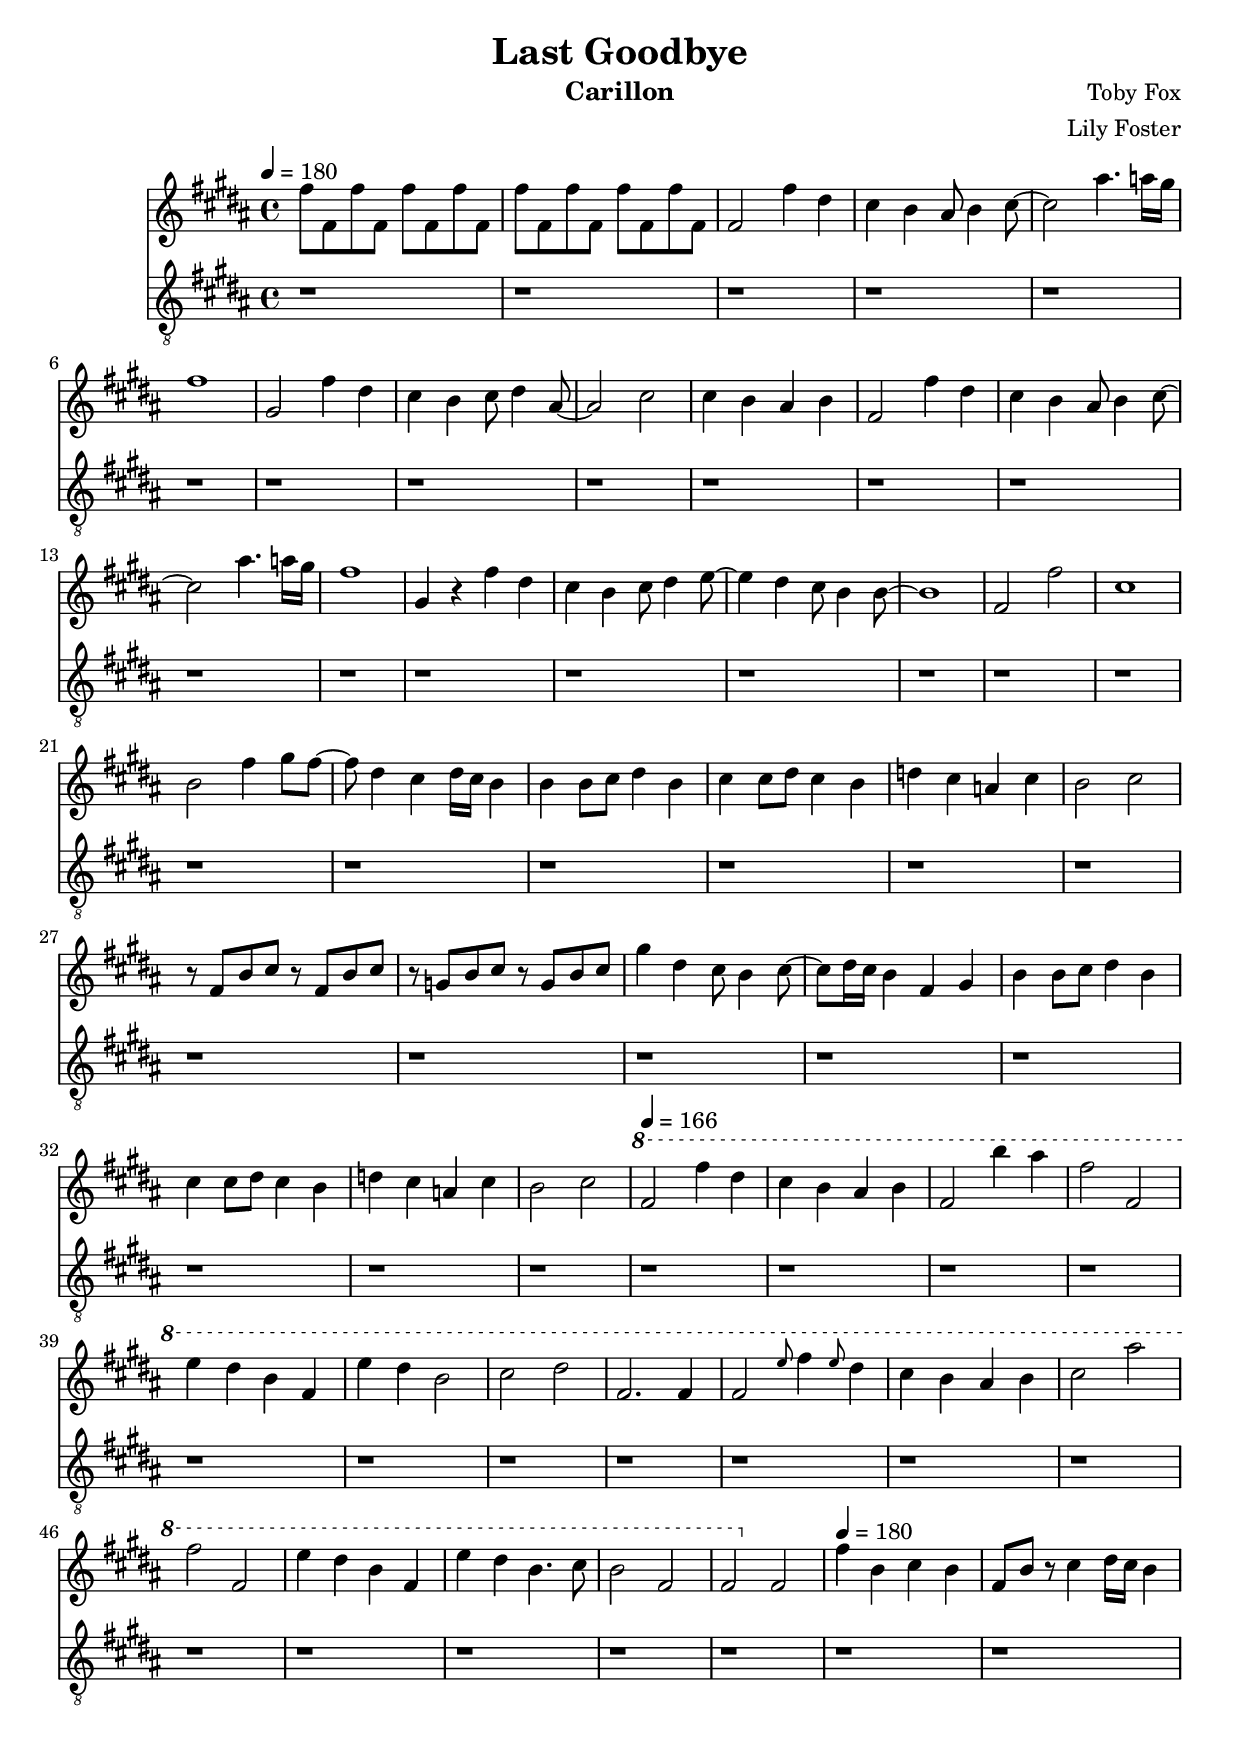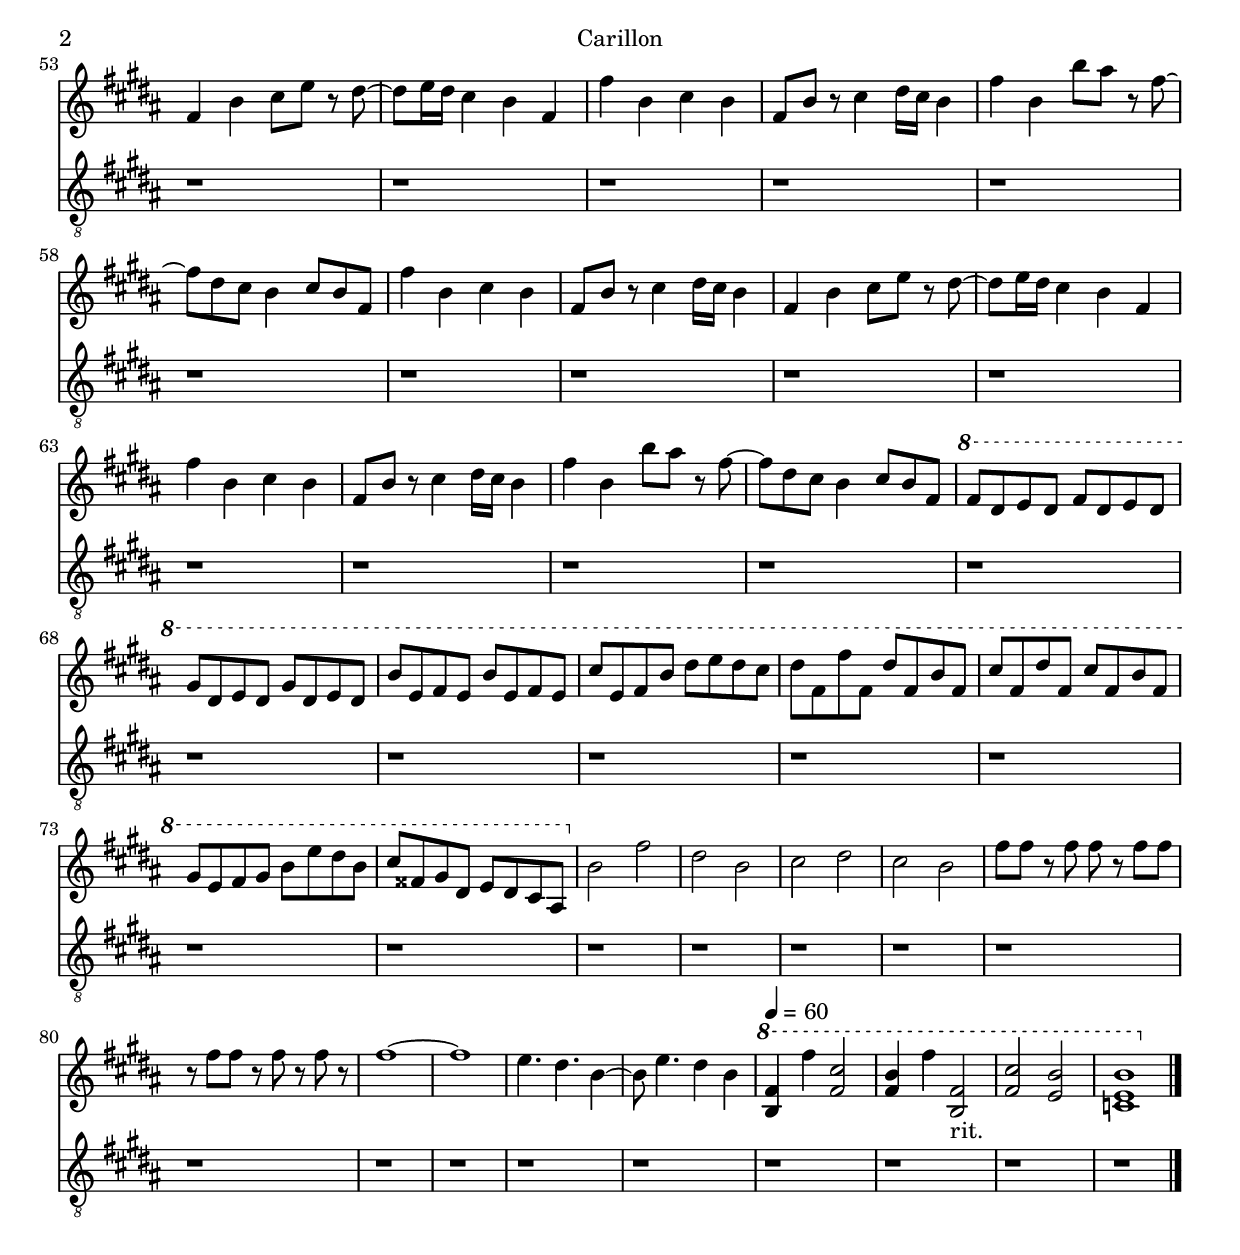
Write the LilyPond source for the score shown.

\version "2.22.2"
%
% Copyright (C) 2008--2020 NICTA
% Author: Peter Chubb <peter.chubb AT nicta.com.au>
%
% Modified by Lily Foster <lily@lily.flowers> for arpeggiating chords
%
%
%  This program is free software; you can redistribute it and/or modify
%  it under the terms of the GNU General Public License, version 3,
%  as published by the Free Software Foundation.
%
%  WARNING: this file under GPLv3 only, not GPLv3+
%
%  This program is distributed in the hope that it will be useful,
%  but WITHOUT ANY WARRANTY; without even the implied warranty of
%  MERCHANTABILITY or FITNESS FOR A PARTICULAR PURPOSE.
%  See the GNU General Public License for more details.  It is
%  available in the Lilypond source tree, or at
%  http://www.gnu.org/licenses/gpl-3.0.html
%
% This script tries to make MIDI output from LilyPond a little more realistic.
% It tries to take articulations (slurs, staccato, etc) into account, by
% replacing notes  with sequential music of suitably time-scaled note plus
% skip.
%
% Trills, turns, mordents and pralls are expanded with rallentendo
% and accelerando taken into account.
%
% As my scheme knowledge is poor (I was teaching myself as I went), there
% is much scope for improvement.

% See: http://nicta.com.au/people/chubbp/articulate for additional
% information about how the articulate function works.

%%% Supported items:
% Articulations on a single note (staccato, staccatissimo, portato, tenuto).
% Slurs and phrasing slurs.
% Ornaments (i.e. mordents, trills, turns).
% Rallentando, accelerando, ritard and 'a tempo'.
%
% Please refer to 'MIDI output' (Section 3.5) in the Notation Reference
% Manual for a more detailed list of supported items.

%%% Technical Details:
% * Any note not under a slur or phrasing slur, and not marked with an
%   explicit articulation, is shortened by ac:normalFactor (default 7/8).
%   (Shortening a note means replacing the note with a note of a smaller
%   duration, and a rest to make up for the difference between the durations
%   of the original and the shortened note.)
% * Notes marked with articulations are shortened by factors specific to the
%   articulation as follows:
%     staccato       not under a slur: ac:staccatoFactor (default 1/2)
%                    under a slur: ac:portatoFactor (default 3/4)
%     staccatissimo  ac:staccatissimoFactor (default 1/4)
%     portato        ac:portatoFactor (default 3/4)
%     tenuto         ac:tenutoFactor (default 1/1 - by default, notes marked
%                                     tenuto are not shortened)
% * Appoggiaturas are made to take half the value of the note following,
%   without taking dots into account (so in \appoggiatura c8 d2. the c
%   will take the time of a crotchet).
% * Trills and turns are expanded. The algorithm tries to choose notes
%   within the time of the current tempo that lead to each twiddle being
%   around 1/8 seconds; this can be adjusted with the ac:maxTwiddleTime
%   variable.
% * Rall, poco rall and a tempo are observed. It'd be fairly trivial to
%   make accel. and stringendo and so on work too.

%
%%%USAGE
% In the \score section do:
% \expand <<
%       all the rest of the score
% >>
% or use the lilywrap script.
%
% TO DO:
%
% * Dynamics.
%   * Fix quantisation for dynamics on single note (replace note
%     with tied 128th notes?) -- started, needs work.
%   * Make \fp do the right thing (loud start, then quiet).
%
% * Inegalite.  Notes on-beat steal time from notes off-beat.
%   Degree of stealing is a parameter: from 1.0 (straight)
%   to 1.5 (extreme swing).  Also fix tenuto to use this.
%
% * add accel (to match rall), and molto rall. I've never seen
%   molto accel but some composer somewhere has probably used it.
%
% * Fermata, and Fermata Lunga
% * Add more synonyms for accel and rall: rit ritard stringendo
%
% * Phrasing.
%   * Rall at end of piece
%   * Very slight accel into a phrase, rall out of it.
%   * Dynamics during a phrase????  unclear how these should be in
%     the general case
%
% * Trill algorithm needs work.
%
% * Cope with more ornaments/articulations.
%    inverted-turns, etc.
%   -- accent needs better control of dynamics.
%   -- Handling of generic ornaments (in lily, `\stopped'; in
%               most early music:  ornament this note (trill, turn
%               or mordent as the player wishes))

% * Automatic gruppetto at end of trill; better handling of
%      initial/final grace notes on trill

% * Automatic ornaments.
%   * Spot cadences and ornament
%   * Look for quaver-dotted note for trills, for example.
%   * Fill in steps. (Needs lookahead/lookbehind.)
% * `afterturn' -- a turn after the start of a note.
% * accidentals for trills and turns

% CHANGELOG
%  * Heikki Tauriainen: handle also the \portato articulation (both as an
%    explicit articulation, and as the articulation to use for slurred
%    notes marked \staccato).
%  * David Kastrup: remove redefinitions of \afterGrace and \appoggiatura
%    and let their actions be performed when \articulate is called by
%    recognizing and replacing LilyPond's default code for these constructs.
%    Cf issue 4517 in LilyPond's tracker.
%  * David Kastrup: basic 2.15.28 compatibility by using event-chord-wrap!
%    This should really be done by rewriting the code more thoroughly.
%  * From Iain Nicol: appoggiatura timings were out; add staccatissimo; fix
%    trillSpanner endpoints.
%  * Also handle Breathing events (by throwing them away).  This isn't ideal;
%    one should really shorten the note before a little.  But I don't know
%    how to do lookahead in scheme.
%  * Also ignore explicit line breaks.
%  * Add Mordents (reported by Patrick Karl)
%  * Thomas Morley: extend unfold-repeats to reflect the possibility to
%    customize its effect to user-settable repeat-types. Here the most general
%    setting is hard-coded, resulting in unchanged behaviour.
%  * Lily Foster: add functionality to arpeggiate chords and rename to
%    expand to avoid name clashes with the articulate script

\version "2.22.2"

#(use-modules (srfi srfi-1))
#(use-modules (srfi srfi-11))
#(use-modules (ice-9 debug))
#(use-modules (scm display-lily))

% PARAMETERS
% How much to compress notes marked Staccato.  CPE Bach says `as short as
% may conveniently be played, as if the keys were too hot to touch'.
% Most modern sources say 1/2 the notated length of a note.
#(define ac:staccatoFactor '(1 . 2))

% How much to compress notes marked staccatissimo.
#(define ac:staccatissimoFactor '(1 . 4))

% Shortening factor for notes marked portato (or slurred notes marked
% staccato).
#(define ac:portatoFactor '(3 . 4))

% And tenuto (if we ever implement time stealing, this should be >1.0)
#(define ac:tenutoFactor '(1 . 1))

% How much to articulate normal notes.  CPE Bach says 1/2 (and
% staccato should be `as short as may conveniently be played') but this
% sounds too short for modern music.  7/8 sounds about right.
#(define ac:normalFactor '(7 . 8))

% How much to slow down for a rall. or a poco rall.
% (or speed up for accel or poco accel)
#(define ac:rallFactor (ly:make-moment 60/100)) % 40% slowdown
#(define ac:pocoRallFactor (ly:make-moment 90/100)) % 10% slowdown

% The absolute time for a twiddle in a trill, in minutes.
% Start with 1/4 seconds == 1/240 minutes
#(define ac:maxTwiddleTime (ly:make-moment 1/240))

% How long ordinary grace notes should be relative to their notated
% duration.  9/40 is LilyPond's built-in behaviour for MIDI output
% (though the notation reference says 1/4).
#(define ac:defaultGraceFactor 9/40)

% What proportion of an ordinary grace note's time should be stolen
% from preceding notes (as opposed to stealing from the principal note).
% Composers' intentions for this vary.  Taking all from the preceding
% notes is LilyPond's built-in behaviour for MIDI output.
#(define ac:defaultGraceBackwardness 1)


% Internal variables, don't touch.
% (should probably be part of a context somehow)

% Whether to slur, or not
#(define ac:inSlur #f)
#(define ac:inPhrasingSlur #f)

% Whether the current noteevent is in a trill spanner
#(define ac:inTrill #f)

% assume start in C major.  Key change events override this.
% Could get from context, but don't know how.
#(define ac:current-key (make-music
          'KeyChangeEvent
          'tonic
          (ly:make-pitch -1 0 0)
          'pitch-alist
          (list (cons 0 0)
                (cons 1 0)
                (cons 2 0)
                (cons 3 0)
                (cons 4 0)
                (cons 5 0)
                (cons 6 0))))


#(define ac:currentTempo (ly:make-moment 15/1)) % 4 = 60, measured wholes per minute
#(define ac:lastTempo ac:currentTempo) % for 'a tempo' or 'tempo I'

% The duration of the current note.  Start at a crotchet
% for no good reason.
#(define ac:currentDuration (ly:make-duration 2 0 1/1))

% Amount of musical time (in whole notes) that we need to steal from the
% next events seen.
#(define ac:stealForward 0)

% List of events in the output so far, in reverse order, from which we can
% steal time.
#(define ac:eventsBackward '())

% Log events for the backward chain.
#(define (ac:logEventsBackward music)
  (music-map
   (lambda (m)
    (case (ly:music-property m 'name)
     ((EventChord)
      (set! ac:eventsBackward (cons m ac:eventsBackward))
      m)
     ((BarCheck SkipMusic)
      (let ((wm (make-sequential-music (list m))))
       (set! ac:eventsBackward (cons wm ac:eventsBackward))
       wm))
     (else
      m)))
   music))

% Steal time from the backward chain.  Adds to ac:stealForward (with a
% warning) if it couldn't backward-steal all that was desired.
#(define (ac:stealTimeBackward tosteal)
  (if (<= tosteal 0)
   #t
   (if (null? ac:eventsBackward)
    (begin
     (ly:warning (_ "articulation failed to steal ~a note backward at beginning of music; stealing forward instead") tosteal)
     (set! ac:stealForward (+ ac:stealForward tosteal)))
    (let*
     ((lastev (car ac:eventsBackward))
      (levlen (ly:moment-main (ly:music-length lastev))))
     (if (< tosteal levlen)
      (begin
       (ly:music-compress lastev (ly:make-moment (/ (- levlen tosteal) levlen)))
       #t)
      (begin
       (if (any (lambda (z) (eq? 'NoteEvent (ly:music-property z 'name)))
                (ly:music-property lastev 'elements))
        (ly:warning (_ "stealing the entirety of a note's time")))
       (set! (ly:music-property lastev 'elements) '())
       (set! ac:eventsBackward (cdr ac:eventsBackward))
       (ac:stealTimeBackward (- tosteal levlen))))))))

% Debugging: display a moment plus some text.
% Returns its moment argument so can be used in-line.
#(define (display-moment  text m)
  (display text)
  (display (list (ly:moment-main-numerator m) "/" (ly:moment-main-denominator m)))
  m
)

% Track tempo (and maybe later, other context properties)
% as they change.  Needs to better cope with saving only Tempo I,
% otherwise "a tempo" goes back to the tempo before the last change.
#(define (ac:adjust-props sym music)
  (case sym
   ((tempoWholesPerMinute)
    (set! ac:currentTempo (ly:music-property music 'value))
    (set! ac:lastTempo ac:currentTempo)
  )))

% Raise note one step in the current diatonic scale.
#(define (ac:up note)
  (let* ((pitch (ly:music-property note 'pitch))
         (notename (ly:pitch-notename pitch))
         (new-notename (if (eqv? notename 6) 0 (+ 1 notename)))
         (alterations (ly:music-property ac:current-key 'pitch-alist))
         (new-alteration (cdr (assq new-notename alterations)))
         (new-octave (if (eqv? new-notename 0) (+ 1 (ly:pitch-octave pitch))
                      (ly:pitch-octave pitch)))
       )
   (set! (ly:music-property note 'pitch)(ly:make-pitch new-octave new-notename new-alteration))))


% Lower note one step in the current diatonic scale.
#(define (ac:down note)
  (begin  (let* ((pitch (ly:music-property note 'pitch))
         (notename (ly:pitch-notename pitch))
         (new-notename (if (eqv? notename 0) 6 (- notename 1)))
         (alterations (ly:music-property ac:current-key 'pitch-alist))
         (new-alteration (cdr (assq new-notename alterations)))
         (new-octave (if (eqv? new-notename 6) (- (ly:pitch-octave pitch) 1)
                      (ly:pitch-octave pitch)))
       )
   (set! (ly:music-property note 'pitch)(ly:make-pitch new-octave new-notename new-alteration))))
)

% Shorten a note, and save the note's original duration in ac:currentDuration
#(define (ac:articulate-one-note m fraction)
  "Replace m with m*fraction"
  (if  (eq? 'NoteEvent (ly:music-property m 'name))
   (let*
    ((dur (ly:music-property m 'duration))
     (l (ly:duration-log dur))
     (d (ly:duration-dot-count dur))
     (factor (ly:duration-factor dur))
     (num (car fraction))
     (denom (cdr fraction)))
    (begin
     (set! ac:currentDuration dur)
     (set! (ly:music-property m 'duration)
      (ly:make-duration l d
       (* num (car factor))
       (* denom (cdr factor))))))
   m))

% helper routine to set duration.
#(define (ac:setduration music duration)
  "Set a note's duration."
  (let ((eventtype (ly:music-property music 'name)))
   (if
    (or
     (eq? eventtype 'NoteEvent)
     (eq? eventtype 'RestEvent)
     (eq? eventtype 'SkipEvent))
    (set! (ly:music-property music 'duration) duration))))

% Add an articulation event to a note.
% Used in afterGrace to mark all notes as tenuto, so they're not shortened
#(define (ac:add-articulation type music)
    (music-map (lambda (m)
                (if (eq? 'EventChord (ly:music-property m 'name))
                 (set! (ly:music-property m 'elements)
                  (append (ly:music-property m 'elements)
                   (list (make-music 'ArticulationEvent 'articulation-type type)))))
                m)
     music))

% Convert a long note to an equivalent set of short notes, tied together.
% This is needed to get smooth dynamics changes.
% Need to deal properly with stuff other than the notes (dynamics, markup etc)
% Still experimental, so disabled for now.
#(define (ac:to128 music) music)

#(define (ac:to128_disabled music)
  (if (or (eq? 'SkipEvent (ly:music-property music 'name))
        (eq? 'NoteEvent (ly:music-property music 'name)))
   (let* ((dur (ly:music-property music 'duration))
          (log2 (ly:duration-log dur))
         (shiftcount (- 6 log2))
         (lastm (ly:music-deep-copy (shift-duration-log music shiftcount 0))))
   (set! (ly:music-property music 'elements)
    (cons (make-music 'TieEvent) (ly:music-property music 'elements)))
   (make-sequential-music (list
                           (make-repeat "unfold" (1- (expt 2 shiftcount))
                            (make-sequential-music (list music)) '())
                           lastm)))
 music))


% absolute time in minutes of a length of music, as a rational number (moment)
#(define (ac:abstime music)
  (ly:moment-div (ly:music-length music) ac:currentTempo))

% convert absolute time (in minutes) to a moment in the current tempo
#(define (ac:abs->mom m)
  (ly:moment-mul m ac:currentTempo))


% a moment that is ac:maxTwiddletime seconds at the current tempo.
#(define (ac:targetTwiddleTime)
  (ac:abs->mom ac:maxTwiddleTime))


% Nearest twiddletime (in minutes) achievable with power-of-2 divisions of
% the original music.  (twiddletime is the time for one pair of notes
% in a trill)
% If the music has a precomputed twiddletime (e.g., from \afterGrace) use that.
#(define (ac:twiddletime music)
  (let* ((tr (filter (lambda (x)
                     (and (eq? 'ArticulationEvent (ly:music-property x 'name))
                      (string= "trill" (ly:music-property x 'articulation-type))))
              (ly:music-property music 'elements)))
         (pre-t (if (pair? tr) (ly:music-property (car tr) 'twiddle)
                 '()))
         (hemisemimom (ly:make-moment 1/64))
         (t (ac:targetTwiddleTime)))
   (if (ly:moment? pre-t)
    pre-t
    hemisemimom)))



% Note: I'm assuming early music practice of starting on the auxiliary note.
% Needs to add gruppetto if it's a long trill (TODO)
#(define (ac:trill music)
  " Replace music with time-compressed repeats of the music,
    maybe accelerating if the length is longer than a crotchet "
  (let* ((hemisemidur (ly:make-duration 5 0 1/1))
         (orig-len  (ly:music-length music))
         (t (ac:twiddletime music))
         (uppernote '())
         (note_moment (ly:moment-mul t (ly:make-moment 1/2)))
         (c1 (ly:moment-div orig-len t))
         (c2 (inexact->exact
              (round (/ (ly:moment-main-numerator c1)
                      (* 2 (ly:moment-main-denominator c1))))))
         (count (if (< c2 2) 2 c2)))

   (set! (ly:music-property music 'elements)
    (filter (lambda (y) (eq? 'NoteEvent (ly:music-property y 'name)))
     (ly:music-property music 'elements)))
   (map (lambda (y) (ac:setduration y hemisemidur))
    (ly:music-property music 'elements))
   (set! uppernote (ly:music-deep-copy music))
   (map ac:up
    (filter
     (lambda (z) (eq? 'NoteEvent (ly:music-property z 'name)))
     (ly:music-property uppernote 'elements)))

   (let* ((trillMusicElements
          (let loop ((so_far (list uppernote music))
                     (c count))
           (if (> c 1)
            (loop (append (list (ly:music-deep-copy uppernote) (ly:music-deep-copy music)) so_far) (1- c))
            so_far)))
          (trillMusic (make-sequential-music trillMusicElements))
          (newlen (ly:music-length trillMusic))
          (factor (ly:moment-div  orig-len newlen)))
    (ly:music-compress trillMusic factor)
; accelerating the music seems to put lily into an infinite loop in
; its layout and midi engines.
;    (let* ((realfactor (exp (* (/ 1.0 count) (log 0.75))))
;          (factor (ly:make-moment (inexact->exact (round (* 1024 realfactor)))
;                   1024)))
;     (ac:accel trillMusic factor))
 )))

% Copy music and strip articulations, ties, etc., for generating
% mordents etc.
#(define (ac:note-copy music)
  "return a copy of music that is only notes, no articulations, ties, slurs etc"
  (let ((new-music (ly:music-deep-copy music)))
   (set! (ly:music-property new-music 'articulations) '())
   (set! (ly:music-property new-music 'elements)
    (filter (lambda (y) (eq? 'NoteEvent (ly:music-property y 'name)))
     (ly:music-property new-music 'elements)))
   new-music))

%
% Generate a tempoChangeEvent and its associated property setting.
%
#(define (ac:tempoChange tempo)
  (make-sequential-music
   (list (make-music 'TempoChangeEvent
          'metronome-count
          tempo
          'tempo-unit
          (ly:make-duration 0 0 1/1))
    (context-spec-music
    (make-property-set 'tempoWholesPerMinute  tempo) 'Score))))

%
% Totally unfold repeats, so that the non-obvious sequencing doesn't
% confuse us.  This is necessary for time stealing to work, because
% that relies on the sequence in which we see events matching their
% audible sequence.  Also unfold multi-measure rests to equivalent
% skips, with preceding and following bar checks, so that time stealing
% can change the length of the pause without falling foul of the
% implicit bar checks.
%
#(define (ac:unfoldMusic music)
  (music-map
   (lambda (m)
    (case (ly:music-property m 'name)
     ((UnfoldedRepeatedMusic)
      (let
       ((body (ly:music-property m 'element))
        (altl (ly:music-property m 'elements))
        (rc (ly:music-property m 'repeat-count)))
       (if (null? altl)
        (make-sequential-music
         (list-tabulate rc (lambda (i) (ly:music-deep-copy body))))
        (let ((ealtl (if (> (length altl) rc) (take altl rc) altl)))
         (make-sequential-music
          (apply append!
           (append!
            (list-tabulate
             (- rc (length ealtl))
             (lambda (i) (list (ly:music-deep-copy body) (ly:music-deep-copy (car ealtl)))))
            (map (lambda (alt) (list (ly:music-deep-copy body) alt)) ealtl))))))))
     ((EventChord)
      (let-values
       (((trem evl)
         (partition (lambda (v) (eq? (ly:music-property v 'name) 'TremoloEvent))
          (ly:music-property m 'elements))))
       (if (null? trem)
        m
        (let*
         ((tremtype (ly:music-property (car trem) 'tremolo-type))
          (tremtype-log (1- (integer-length tremtype)))
          (durev (find (lambda (v) (not (null? (ly:music-property v 'duration)))) evl))
          (totaldur (if durev (ly:music-property durev 'duration) (ly:make-duration tremtype-log 0 1)))
          (tgt-nrep (/ (duration-visual-length totaldur) (duration-log-factor tremtype-log)))
          (eff-nrep (max (truncate tgt-nrep) 1))
          (tremdur (ly:make-duration tremtype-log 0
                    (* (/ tgt-nrep eff-nrep) (ly:duration-scale totaldur)))))
         (or (and (= eff-nrep tgt-nrep) (= (ash 1 tremtype-log) tremtype))
          (ly:warning (_ "non-integer tremolo ~a:~a")
           (duration->lily-string (duration-visual totaldur) #:force-duration #t #:time-scale 1)
           tremtype))
         (for-each
          (lambda (v)
           (or (null? (ly:music-property v 'duration))
            (set! (ly:music-property v 'duration) tremdur)))
          evl)
         (set! (ly:music-property m 'elements) evl)
         (make-sequential-music
          (list-tabulate eff-nrep (lambda (i) (ly:music-deep-copy m))))))))
     ((MultiMeasureRestMusic)
      (make-sequential-music
       (list
        (make-music 'BarCheck)
        (make-music 'SkipMusic 'duration (ly:music-property m 'duration))
        (make-music 'BarCheck))))
     (else
      m)))
   (unfold-repeats '() music)))

% If there's an articulation, use it.
% If in a slur, use (1 . 1) instead (unless the note is marked staccato,
% in which case use ac:portatoFactor).
% Treat phrasing slurs as slurs, but allow explicit articulation.
%
% Expect an EventChord.
%
% trills, turns, ornaments etc.  are also treated as Articulations.
% Split into two functions:
%  ac:getactions traverses the elements in the EventChord
%               and calculates the parameters.
%  ac:articulate-chord applies the actions to each NoteEvent in
%               the EventChord.
#(define (ac:getactions music)
  (let ((at-end-of-slur #f))
   (let  loop ((factor ac:normalFactor)
               (newelements '())
               (es (ly:music-property music 'elements))
               (actions '()))
    (if (null? es)
     (begin
      (set! (ly:music-property music 'elements) (reverse newelements))
      (if
       (not (any (lambda (m) (music-is-of-type? m 'rhythmic-event))
                 newelements))
       actions
       (append
        (let ((st ac:stealForward))
         (if (= st 0)
          '()
          (begin
           (set! ac:stealForward 0)
           (list 'steal st))))
        actions
        (cond
         (ac:inTrill '(trill))
         ((and (eq? factor ac:normalFactor) (or ac:inSlur ac:inPhrasingSlur))
          (list 'articulation  '(1 . 1)))
         ((and (eq? factor ac:staccatoFactor) (or ac:inSlur at-end-of-slur))
          (list 'articulation ac:portatoFactor))
         (else (list 'articulation  factor))))))
     ; else part
     (let ((e (car es))
           (tail (cdr es)))
      (case (ly:music-property e 'name)

       ((BeamEvent) ; throw away beam events, or they'll be duplicated by turn or trill
        (loop factor newelements tail actions))

       ((LineBreakEvent FingeringEvent MarkEvent BreathingEvent TieEvent SkipEvent RestEvent) ; pass through some events.
        (loop (cons 1 1) (cons e newelements) tail actions))

       ((ArticulationEvent)
        (let ((articname (ly:music-property e 'articulation-type)))
         ; TODO: add more here
         (cond
          ((string= articname "staccato")
           (loop ac:staccatoFactor newelements tail actions))
          ((string= articname "staccatissimo")
           (loop ac:staccatissimoFactor newelements tail actions))
          ((string= articname "portato")
           (loop ac:portatoFactor newelements tail actions))
          ((string= articname "tenuto")
           (loop ac:tenutoFactor newelements tail actions))
          ((string= articname "mordent")
           (loop (cons 1 1) newelements tail (cons 'mordent actions)))
          ((string= articname "prall")
           (loop (cons 1 1) newelements tail (cons 'prall actions)))
          ((string= articname "trill")
           (loop (cons 1 1) newelements tail (cons 'trill actions)))
          ((string= articname "turn")
           (loop (cons 1 1) newelements tail (cons 'turn actions)))
          (else (loop factor (cons e newelements) tail actions)))))

       ((TextScriptEvent)
        (let ((t (ly:music-property e 'text)))
         (if (not (string? t))
          (loop factor (cons e newelements) tail actions)
          (begin
           (cond
            ((or
              (string= t "rall")
              (string= t "Rall")
              (string= t "rit.")
              (string= t "rall."))
             (loop factor (cons e newelements) tail (cons 'rall actions)))
            ((or
              (string= t "accelerando")
              (string= t "accel")
              (string= t "accel."))
             (loop factor (cons e newelements) tail (cons 'accel actions)))
            ((or
              (string= t "poco accel."))
             (loop factor (cons e newelements) tail (cons 'pocoAccel actions)))
            ((or
              (string= t "poco rall.")
              (string= t "poco rit."))
             (loop factor (cons e newelements) tail (cons 'pocoRall actions)))
            ((or (string= t "a tempo")
              (string= t "tempo I"))
           (loop factor (cons e newelements) tail (cons 'aTempo actions)))
            (else (loop factor (cons e newelements) tail actions)))))))

       ((SlurEvent)
        (let ((direction (ly:music-property e 'span-direction)))
         (set! ac:inSlur (eqv? direction -1))
         (set! at-end-of-slur (eqv? direction 1))
         (loop factor newelements tail actions)))

       ((TrillSpanEvent)
        (let ((direction (ly:music-property e 'span-direction)))
         (set! ac:inTrill (eqv? direction -1))
         (if ac:inTrill
          (loop factor newelements tail (cons 'trill actions))
          (loop factor (cons e newelements) tail actions))))

       ((PhrasingSlurEvent)
        (let ((direction (ly:music-property e 'span-direction)))
         (set! ac:inPhrasingSlur (eqv? direction -1))
         (loop factor newelements tail actions)))

       (else (loop factor (cons e newelements) tail actions))))))))



#(define (ac:articulate-chord music)
  (cond
   ((eq? 'EventChord (ly:music-property music 'name))
    (ac:logEventsBackward
     (let loop ((actions (ac:getactions music)))
      (if (null? actions)
        (if (ly:moment<? (ly:make-moment 1/4) (ly:music-length music))
         (ac:to128  music)
         music)

      (case (car actions)

       ((articulation)
        (map
         (lambda (x) (ac:articulate-one-note x (cadr actions)))
         (ly:music-property music 'elements))
        (let*
         ((num (caadr actions))
          (denom (cdadr actions))
          (mult (ly:duration-factor ac:currentDuration))
          (newnum (* (- denom num) (car mult)))
          (newdenom (* (cdr mult) denom))
          (len (ly:duration-log ac:currentDuration))
          (dots (ly:duration-dot-count ac:currentDuration)))

         (if (not (eqv? num denom))
          (make-sequential-music
           (list (ac:to128 music)
           (make-music 'EventChord 'elements
            (list
             (make-music 'RestEvent 'duration (ly:make-duration len dots newnum newdenom))))))
          music)))

       ((accel)
        (set! ac:lastTempo ac:currentTempo)
        (set! ac:currentTempo (ly:moment-div ac:currentTempo ac:rallFactor))
        (let ((pset (ac:tempoChange ac:currentTempo)))
         (if (null? (cdr actions))
          (make-sequential-music (list pset music))
          (make-sequential-music
           (list pset (loop (cdr actions)))))))

       ((pocoAccel)
        (set! ac:lastTempo ac:currentTempo)
        (set! ac:currentTempo (ly:moment-div ac:currentTempo ac:pocoRallFactor))
        (let ((pset (ac:tempoChange ac:currentTempo)))
         (if (null? (cdr actions))
          (make-sequential-music (list pset music))
          (make-sequential-music
           (list pset (loop (cdr actions)))))))

       ((rall)
        (set! ac:lastTempo ac:currentTempo)
        (set! ac:currentTempo (ly:moment-mul ac:currentTempo ac:rallFactor))
        (let ((pset (ac:tempoChange ac:currentTempo)))
         (if (null? (cdr actions))
          (make-sequential-music (list pset music))
          (make-sequential-music
           (list pset (loop (cdr actions)))))))

       ((pocoRall)
        (set! ac:lastTempo ac:currentTempo)
        (set! ac:currentTempo (ly:moment-mul ac:currentTempo ac:pocoRallFactor))
        (let ((pset (ac:tempoChange ac:currentTempo)))
         (if (null? (cdr actions))
          (make-sequential-music (list pset music))
          (make-sequential-music
           (list pset (loop (cdr actions)))))))

       ((aTempo)
        (set! ac:currentTempo ac:lastTempo)

        (let ((pset (ac:tempoChange ac:currentTempo)))
         (if (null? (cdr actions))
          (make-sequential-music (list pset music))
          (make-sequential-music
           (list pset (loop (cdr actions)))))))

       ((trill)
         (ac:trill music))

       ((prall)
        ; A pralltriller symbol can either mean an inverted mordent
        ; or a half-shake -- a short, two twiddle trill.
        ; We implement as a half-shake.
        (let*
         ((origlength (ly:music-length music))
          (gracedur (ly:make-duration 5 0 1/1))
          (gracenote (ac:note-copy music))
          (abovenote (ac:note-copy music))
          (abovenoteTwo (ac:note-copy music))
          (mainnote (ly:music-deep-copy music)))

         (map (lambda (y) (ac:setduration y gracedur))
          (ly:music-property gracenote 'elements))
         (map (lambda (y) (ac:setduration y gracedur))
          (ly:music-property abovenote 'elements))
         (map (lambda (y) (ac:setduration y gracedur))
          (ly:music-property abovenoteTwo 'elements))
         (map ac:up
          (filter
           (lambda (z) (eq? 'NoteEvent (ly:music-property z 'name)))
           (ly:music-property abovenote 'elements)))
         (map ac:up
          (filter
           (lambda (z) (eq? 'NoteEvent (ly:music-property z 'name)))
           (ly:music-property abovenoteTwo 'elements)))
         (let* ((prallMusic (make-sequential-music
                              (list abovenote gracenote abovenoteTwo mainnote)))
                 (newlen (ly:music-length prallMusic))
                 (factor (ly:moment-div origlength newlen)))
           (ly:music-compress prallMusic factor))))

       ((mordent)
        (let*
         ((origlength (ly:music-length music))
          (gracedur (ly:make-duration 5 0 1/1))
          (gracenote (ac:note-copy music))
          (belownote (ac:note-copy music)))
         (map (lambda (y) (ac:setduration y gracedur))
          (ly:music-property gracenote 'elements))
         (map (lambda (y) (ac:setduration y gracedur))
               (ly:music-property belownote 'elements))
         (map ac:down
          (filter
           (lambda (z) (eq? 'NoteEvent (ly:music-property z 'name)))
           (ly:music-property belownote 'elements)))

         (let* ((mordentMusic (make-sequential-music (list gracenote belownote music)))
                (newlen (ly:music-length mordentMusic))
                (factor (ly:moment-div origlength newlen)))
          (ly:music-compress mordentMusic factor))))

       ((turn)
        (let*
         ((dur (ly:music-property
                (car (ly:music-property music 'elements)) 'duration))
          (factor (ly:duration-factor dur))
          (newdur (ly:make-duration (+ (ly:duration-log dur) 2)
                   (ly:duration-dot-count dur) (car factor)(cdr factor))))
         (begin
          (map (lambda (y) (ac:setduration y newdur))
           (ly:music-property music 'elements))
          (let* ((above (ly:music-deep-copy music))
                 (below (ly:music-deep-copy music))
                 (newmusic (make-sequential-music (list above music below music))))
           (begin
            (map ac:down
             (filter
              (lambda (z) (eq? 'NoteEvent (ly:music-property z 'name)))
              (ly:music-property below 'elements)))
            (map ac:up
             (filter
              (lambda (z) (eq? 'NoteEvent (ly:music-property z 'name)))
              (ly:music-property above 'elements)))
            newmusic)))))
       ((steal)
        (let
         ((totallen (ly:moment-main (ly:music-length music)))
          (steallen (cadr actions)))
         (if (>= steallen totallen)
          (begin
           (if (any (lambda (z) (eq? 'NoteEvent (ly:music-property z 'name)))
                    (ly:music-property music 'elements))
            (ly:warning (_ "stealing the entirety of a note's time")))
           (set! ac:stealForward (- steallen totallen))
           (make-sequential-music '()))
          (begin
           (ly:music-compress music (ly:make-moment (/ (- totallen steallen) totallen)))
           (loop (cddr actions))))))

     )))))

   ((eq? 'GraceMusic (ly:music-property music 'name))
    (let
     ((first-ev
       (call-with-current-continuation
        (lambda (yield-fev)
         (music-map
          (lambda (m)
           (if (eq? 'EventChord (ly:music-property m 'name))
            (yield-fev m)
            m))
          music)
         #f))))
     (if first-ev
      (let ((fev-pos (find-tail (lambda (m) (eq? m first-ev)) ac:eventsBackward)))
       (if fev-pos
        (set! ac:eventsBackward (cdr fev-pos))
        (ly:warning (_ "articulation of grace notes has gone awry"))))))
    (let*
     ((gmus (ly:music-compress (ly:music-property music 'element)
                               (ly:make-moment ac:defaultGraceFactor)))
      (glen (ly:moment-main (ly:music-length gmus))))
     (ac:stealTimeBackward (* glen ac:defaultGraceBackwardness))
     (set! ac:stealForward (+ ac:stealForward (* glen (- 1 ac:defaultGraceBackwardness))))
     gmus))

   ((memq (ly:music-property music 'name) '(BarCheck SkipMusic))
    (let ((totallen (ly:moment-main (ly:music-length music)))
          (steallen ac:stealForward))
     (cond
      ((= steallen 0)
       (ac:logEventsBackward music))
      ((< steallen totallen)
       (set! ac:stealForward 0)
       (ac:logEventsBackward
        (ly:music-compress music (ly:make-moment (/ (- totallen steallen) totallen)))))
      (else
       (set! ac:stealForward (- steallen totallen))
       (make-sequential-music '())))))

   ((eq? 'KeyChangeEvent (ly:music-property music 'name))
    (set! ac:current-key music)
    music)

   ((eq? 'PropertySet (ly:music-property music 'name))
    (ac:adjust-props (ly:music-property music 'symbol) music)
    music)

   (else music)))



% At last ... here's the music function that applies all the above to a
% score.
expand = #(define-music-function (music)
               (ly:music?)
               "Adjust times of note to add tenuto, staccato and
                normal articulations.
                "
               (dynamic-wind
                (lambda ()
                 (set! ac:stealForward 0)
                 (set! ac:eventsBackward '()))
                (lambda ()
                 (music-map
                  ac:articulate-chord
                  (ac:startup-replacements music)))
                (lambda ()
                 (or (= ac:stealForward 0)
                  (begin
                   (ly:warning (_ "articulation failed to steal ~a note at end of music") ac:stealForward)
                   (set! ac:stealForward 0)))
                 (set! ac:eventsBackward '()))))

#(define (ac:startup-replacements music)
   (fold (lambda (f m) (f m))
	 music
	 (list
	  event-chord-wrap!
	  ac:replace-aftergrace
	  ac:replace-appoggiatura
	  ac:replace-arpeggio
	  ac:unfoldMusic)))

#(define (ac:replace-aftergrace music)
   (map-some-music
    (lambda (expr)
      (with-music-match
       (expr (music 'SimultaneousMusic
		    elements (?before-grace
			      (music 'SequentialMusic
				     elements ((music 'SkipMusic)
					       (music 'GraceMusic
						      element ?grace))))))
       (ac:aftergrace ?before-grace ?grace)))
    music))

#(define (ac:replace-appoggiatura music)
   ;; appoggiature are ugly to deal with since they require a main
   ;; note following them.  We only try dealing with this followership
   ;; in sequential music
   (map-some-music
    (lambda (m)
      (if (eq? 'SequentialMusic (ly:music-property m 'name))
	  (pair-for-each
	   (lambda (elts)
	     (let ((expr (car elts))
		   (main (and (pair? (cdr elts)) (cadr elts))))
	       (and main
		    ;;stolen from define-music-display-methods
		    (with-music-match
		     (expr (music
			    'GraceMusic
			    element (music
				     'SequentialMusic
				     elements (?start
					       ?music
					       ?stop))))
		     ;; we check whether ?start and ?stop look like
		     ;; startAppoggiaturaMusic stopAppoggiaturaMusic
		     (and (with-music-match (?start (music
						     'SequentialMusic
						     elements ((music
								'EventChord
								elements
								((music
								  'SlurEvent
								  span-direction START))))))
					    #t)
			  (with-music-match (?stop (music
						    'SequentialMusic
						    elements ((music
							       'EventChord
							       elements
							       ((music
								 'SlurEvent
								 span-direction STOP))))))
					    #t)
			  (let* ((app (ac:appoggiatura ?music main))
				 (apps (ly:music-property app 'elements)))
			    (set-car! elts (car apps))
			    (set-car! (cdr elts) (cadr apps))
			    #f))))))
	   (ly:music-property m 'elements)))
      #f)
    music))

#(define (ac:replace-arpeggio music)
   (map-some-music
    (lambda (expr)
      (with-music-match (expr (music 'EventChord elements ?notes))
        (ac:arpeggiate ?notes)))
    music))

% Override \afterGrace to be in terms of audio, not spacing.
% Special handling for a gruppetto after a trill.
#(define (ac:aftergrace main grace)
  (let*
   ((main-length (ly:music-length main))
    (grace-orig-length (ly:music-length grace))
    (gracelen (ac:twiddletime main))
    (grace-factor (ly:moment-div gracelen grace-orig-length))
    (new-main-length (ly:moment-sub main-length gracelen))
    (factor (ly:moment-div new-main-length main-length))
  )
   (map (lambda (y) (set! (ly:music-property y 'twiddle) gracelen))
         (filter (lambda (z)
                  (and
                   (eq? 'ArticulationEvent (ly:music-property z 'name))
                   (string= "trill" (ly:music-property z 'articulation-type))))
          (ly:music-property main 'elements)))
   (ac:add-articulation "tenuto" grace)
   (make-sequential-music  (list (ly:music-compress main factor) (ly:music-compress grace grace-factor)))))

% An appoggiatura takes half the duration of the main note,
% or 1/3 if the note is dotted (i.e., half the undotted equivalent time)
% Somewhere around the end of the 19th, start of 20th century the rules
% changed, but my main interest is early music.
#(define (ac:appoggiatura grace main)
  (let* ((maindur (ly:music-length main))
         (grace-orig-len (ly:music-length grace))
         (main-orig-len (ly:music-length main))
         (numerator (ly:moment-main-numerator maindur))
         (factor (if (eqv? (remainder numerator 3) 0)
                  (ly:make-moment 1/3) (ly:make-moment 1/2))))
   (ly:music-compress grace
    (ly:moment-mul factor (ly:moment-div main-orig-len grace-orig-len)))
   (ly:music-compress main (ly:moment-sub (ly:make-moment 1/1) factor))

    (set! (ly:music-property grace 'elements)
     (append (ly:music-property grace 'elements)
      (list (make-music 'SlurEvent 'span-direction -1))))
    (set! (ly:music-property main 'elements)
     (append (ly:music-property main 'elements)
      (list (make-music 'SlurEvent 'span-direction 1))))
     (make-sequential-music (list grace main))))

#(define (ac:arpeggiate chord)
  (if (null? (filter (lambda (e) (eq? 'ArpeggioEvent (ly:music-property e 'name))) chord))
   (make-music 'EventChord 'elements chord)
   (let* ((notes (filter (lambda (e) (eq? 'NoteEvent (ly:music-property e 'name))) chord)))
    (make-sequential-music (list
     (make-music 'ContextSpeccedMusic 'context-type 'Bottom 'element (make-music 'PropertySet 'symbol 'tieWaitForNote 'value #t))
     (make-music 'GraceMusic 'element
      (make-music 'SequentialMusic 'elements
       (list
        (make-music 'SequentialMusic 'elements (list))
        (make-sequential-music (append-map
         (lambda (note) (list (make-music 'NoteEvent 'pitch (ly:music-property note 'pitch) 'duration (ly:make-duration 4) 'articulations (list (make-music 'TieEvent)))))
         notes))
        (make-music 'SequentialMusic 'elements (list)))))
     (make-music 'EventChord 'elements notes))))))


\header {
  title = "Last Goodbye"
  instrument = "Carillon"
  composer = "Toby Fox"
  arranger = "Lily Foster"
}

main_tempo = \tempo 4 = 180
main_key = \key b \major

melody = \relative c'' {
  % intro
  fis8 fis, fis' fis, fis' fis, fis' fis,
  fis'8 fis, fis' fis, fis' fis, fis' fis,

  % part 1
  fis2 fis'4 dis
  cis4 b ais8 b4 cis8~
  cis2 ais'4. a16 gis
  fis1

  gis,2 fis'4 dis
  cis4 b cis8 dis4 ais8~
  ais2 cis
  cis4 b ais b

  fis2 fis'4 dis
  cis4 b ais8 b4 cis8~
  cis2 ais'4. a16 gis
  fis1

  gis,4 r fis' dis
  cis4 b cis8 dis4 e8~
  e4 dis4 cis8 b4 b8~
  b1

  % part 2
  fis2 fis'2
  cis1
  b2 fis'4 gis8 fis~
  fis8 dis4 cis4 dis16 cis b4

  b4 b8 cis dis4 b
  cis4 cis8 dis cis4 b
  d4 cis a cis
  b2 cis

  r8 fis, b cis r8 fis, b cis
  r8 g b cis r8 g b cis
  gis'4 dis cis8 b4 cis8~
  cis8 dis16 cis b4 fis gis

  b4 b8 cis dis4 b
  cis4 cis8 dis cis4 b
  d4 cis a cis
  b2 cis

  % part 3
  \tempo 4 = 166 \ottava #1 fis2 fis'4 dis
  cis4 b ais b
  fis2 b'4 ais
  fis2 fis,

  e'4 dis b fis
  e'4 dis b2
  cis2 dis
  fis,2. fis4

  fis2 \grace { e'8 } fis4 \grace { e8 } dis4
  cis4 b ais b
  cis2 ais'2
  fis2 fis,

  e'4 dis b fis
  e'4 dis b4. cis8
  b2 fis
  fis2 \ottava #0 fis,2

  % part 4
  \main_tempo
  fis'4 b, cis b
  fis8 b r cis4 dis16 cis b4
  fis4 b cis8 e r dis8~
  dis8 e16 dis cis4 b fis

  fis'4 b, cis b
  fis8 b r cis4 dis16 cis b4
  fis'4 b, b'8 ais r fis8~
  fis8 dis cis b4 cis8 b fis

  fis'4 b, cis b
  fis8 b r cis4 dis16 cis b4
  fis4 b cis8 e r dis8~
  dis8 e16 dis cis4 b fis

  fis'4 b, cis b
  fis8 b r cis4 dis16 cis b4
  fis'4 b, b'8 ais r fis8~
  fis8 dis cis b4 cis8 b fis

  % part 5
  \ottava #1 fis'8 dis e dis fis dis e dis
  gis8 dis e dis gis dis e dis
  b'8 e, fis e b' e, fis e
  cis'8 e, fis b dis e dis cis

  dis8 fis, fis' fis, dis' fis, b fis
  cis'8 fis, dis' fis, cis' fis, b fis
  gis8 e fis gis b e dis b
  cis8 fisis, gis dis e dis cis ais \ottava #0

  b2 fis'
  dis2 b
  cis2 dis
  cis2 b

  fis'8 fis r fis fis r fis fis
  r8 fis fis r fis r fis r
  fis1~
  fis1

  e4. dis b4~
  b8 e4. dis4 b

  % outro
  \tempo 4 = 60 \ottava #1 <b fis'>4 fis'' <fis, cis'>2
  <fis b>4 fis' <b,, fis'>2-"rit."
  <fis' cis'>2 <e b'>
  <c e b'>1 \ottava #0

  \bar "|."
}

bass = \relative c' {
  % intro
  r1
  r1

  % part 1
  r1
  r1
  r1
  r1

  r1
  r1
  r1
  r1

  r1
  r1
  r1
  r1

  r1
  r1
  r1
  r1

  % part 2
  r1
  r1
  r1
  r1

  r1
  r1
  r1
  r1

  r1
  r1
  r1
  r1

  r1
  r1
  r1
  r1

  % part 3
  \tempo 4 = 166 r1
  r1
  r1
  r1

  r1
  r1
  r1
  r1

  r1
  r1
  r1
  r1

  r1
  r1
  r1
  r1

  % part 4
  \main_tempo
  r1
  r1
  r1
  r1

  r1
  r1
  r1
  r1

  r1
  r1
  r1
  r1

  r1
  r1
  r1
  r1

  % part 5
  r1
  r1
  r1
  r1

  r1
  r1
  r1
  r1

  r1
  r1
  r1
  r1

  r1
  r1
  r1
  r1

  r1
  r1

  % outro
  \tempo 4 = 60 r1
  r1
  r1
  r1

  \bar "|."
}

keys = \new Staff {
  \clef "treble"

  \main_tempo
  \main_key

  \melody
}

pedals = \new Staff {
  \clef "treble_8"

  \main_tempo
  \main_key

  \bass
}

\score {
  <<
    \keys
    \pedals
  >>

  \layout {}
}

\score {
  \expand \unfoldRepeats <<
    \keys
    \pedals
  >>

  \midi {}
}
